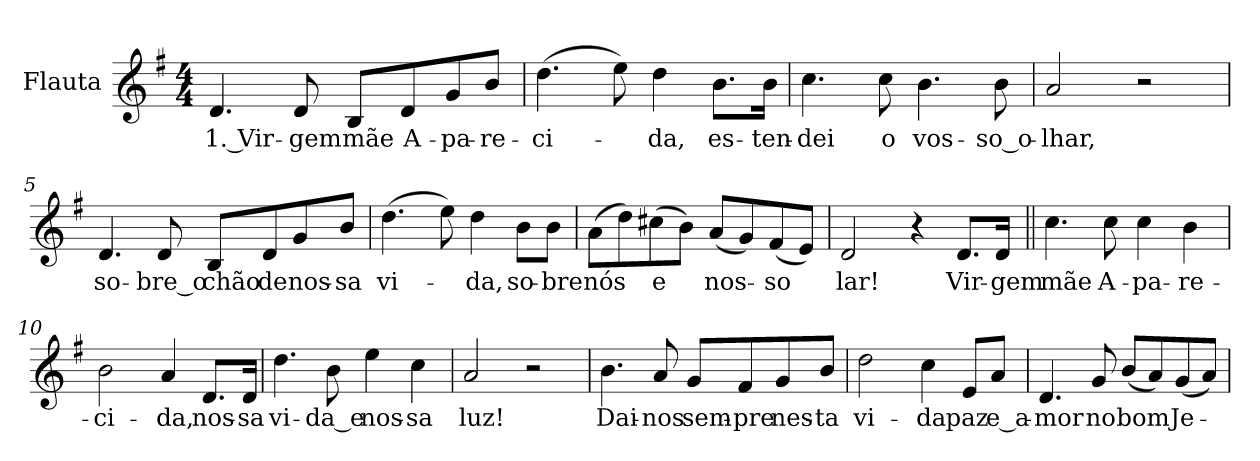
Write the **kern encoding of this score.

**kern	**text
*part1	*part1
*staff1	*staff1
*I"Flauta	*
*I'Fl.	*
!!LO:PB:g=z
*clefG2	*
*k[f#]	*
*G:	*
*M4/4	*
*MM90	*
=1	=1
!	!LO:LY:b:color=#000000
4.di/	1. Vir-
!	!LO:LY:b:color=#000000
8di/	-gem
!	!LO:LY:b:color=#000000
8Bi/L	mãe
!	!LO:LY:b:color=#000000
8di/	A-
!	!LO:LY:b:color=#000000
8gi/	-pa-
!	!LO:LY:b:color=#000000
8bi/J	-re-
=2	=2
!	!LO:LY:b:color=#000000
(4.ddi\	-ci-
8eei\)	.
!	!LO:LY:b:color=#000000
4ddi\	-da,
!	!LO:LY:b:color=#000000
8.bi\L	es-
!	!LO:LY:b:color=#000000
16bi\Jk	-ten-
=3	=3
!	!LO:LY:b:color=#000000
4.cci\	-dei
!	!LO:LY:b:color=#000000
8cci\	o
!	!LO:LY:b:color=#000000
4.bi\	vos-
!	!LO:LY:b:color=#000000
8bi\	-so_o-
=4	=4
!	!LO:LY:b:color=#000000
2ai/	-lhar,
2r	.
=5	=5
!	!LO:LY:b:color=#000000
4.di/	so-
!	!LO:LY:b:color=#000000
8di/	-bre_o
!	!LO:LY:b:color=#000000
8Bi/L	chão
!	!LO:LY:b:color=#000000
8di/	de
!	!LO:LY:b:color=#000000
8gi/	nos-
!	!LO:LY:b:color=#000000
8bi/J	-sa
!!LO:LB:g=z
=6	=6
!	!LO:LY:b:color=#000000
(4.ddi\	vi-
8eei\)	.
!	!LO:LY:b:color=#000000
4ddi\	-da,
!	!LO:LY:b:color=#000000
8bi\L	so-
!	!LO:LY:b:color=#000000
8bi\J	-bre
=7	=7
!	!LO:LY:b:color=#000000
(8ai\L	nós
8ddi\)	.
!	!LO:LY:b:color=#000000
(8cc#Xi\	e
8bi\J)	.
!	!LO:LY:b:color=#000000
(8ai/L	nos-
8gi/)	.
!	!LO:LY:b:color=#000000
(8f#i/	-so
8ei/J)	.
=8	=8
!	!LO:LY:b:color=#000000
2di/	lar!
4r	.
!	!LO:LY:b:color=#000000
8.di/L	Vir-
!	!LO:LY:b:color=#000000
16di/Jk	-gem
=9||	=9||
!	!LO:LY:b:color=#000000
4.cci\	mãe
!	!LO:LY:b:color=#000000
8cci\	A-
!	!LO:LY:b:color=#000000
4cci\	-pa-
!	!LO:LY:b:color=#000000
4bi\	-re-
=10	=10
!	!LO:LY:b:color=#000000
2bi\	-ci-
!	!LO:LY:b:color=#000000
4ai/	-da,
!	!LO:LY:b:color=#000000
8.di/L	nos-
!	!LO:LY:b:color=#000000
16di/Jk	-sa
!!LO:LB:g=z
=11	=11
!	!LO:LY:b:color=#000000
4.ddi\	vi-
!	!LO:LY:b:color=#000000
8bi\	-da_e
!	!LO:LY:b:color=#000000
4eei\	nos-
!	!LO:LY:b:color=#000000
4cci\	-sa
=12	=12
!	!LO:LY:b:color=#000000
2ai/	luz!
2r	.
=13	=13
!	!LO:LY:b:color=#000000
4.bi\	Dai-
!	!LO:LY:b:color=#000000
8ai/	-nos
!	!LO:LY:b:color=#000000
8gi/L	sem-
!	!LO:LY:b:color=#000000
8f#i/	-pre
!	!LO:LY:b:color=#000000
8gi/	nes-
!	!LO:LY:b:color=#000000
8bi/J	-ta
=14	=14
!	!LO:LY:b:color=#000000
2ddi\	vi-
!	!LO:LY:b:color=#000000
4cci\	-da
!	!LO:LY:b:color=#000000
8ei/L	paz
!	!LO:LY:b:color=#000000
8ai/J	e_a-
=15	=15
!	!LO:LY:b:color=#000000
4.di/	-mor
!	!LO:LY:b:color=#000000
8gi/	no
!	!LO:LY:b:color=#000000
(8bi/L	bom
8ai/)	.
!	!LO:LY:b:color=#000000
(8gi/	Je-
8ai/J)	.
=	=
*-	*-
